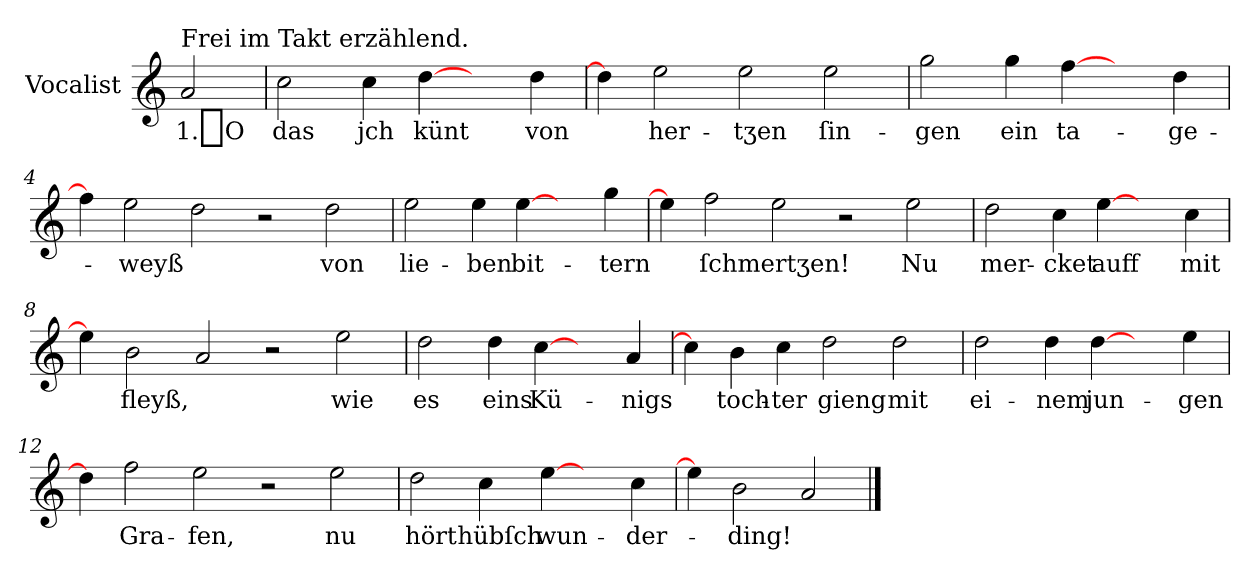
**kern	**text
*part1	*part1
*staff1	*staff1
*I"Vocalist	*
*k[]	*
*a:	*
=	=
!LO:TX:a:t=Frei im Takt erzählend.	!
2a	1._O
=1	=1
2cc	das
4cc	jch
[4dd	künt
4ryy	.
4dd	von
=2	=2
4dd]	.
2ee	her-
2ee	-tʒen
2ee	ſin-
=3	=3
2gg	-gen
4gg	ein
[4ff	ta-
4ryy	.
4dd	-ge-
=4	=4
4ff]	.
2ee	-weyß
2dd	.
2r	.
2dd	von
=5	=5
2ee	lie-
4ee	-ben
[4ee	bit-
4ryy	.
4gg	-tern
=6	=6
4ee]	.
2ff	ſchmertʒen!
2ee	.
2r	.
2ee	Nu
=7	=7
2dd	mer-
4cc	-cket
[4ee	auff
4ryy	.
4cc	mit
=8	=8
4ee]	.
2b	fleyß,
2a	.
2r	.
2ee	wie
=9	=9
2dd	es
4dd	eins
[4cc	Kü-
4ryy	.
4a	-nigs
=10	=10
4cc]	.
4b	toch-
4cc	-ter
2dd	gieng
2dd	mit
=11	=11
2dd	ei-
4dd	-nem
[4dd	jun-
4ryy	.
4ee	-gen
=12	=12
4dd]	.
2ff	Gra-
2ee	-fen,
2r	.
2ee	nu
=13	=13
2dd	hört
4cc	hübſch
[4ee	wun-
4ryy	.
4cc	-der-
=14	=14
4ee]	.
2b	-ding!
2a	.
==	==
*-	*-
